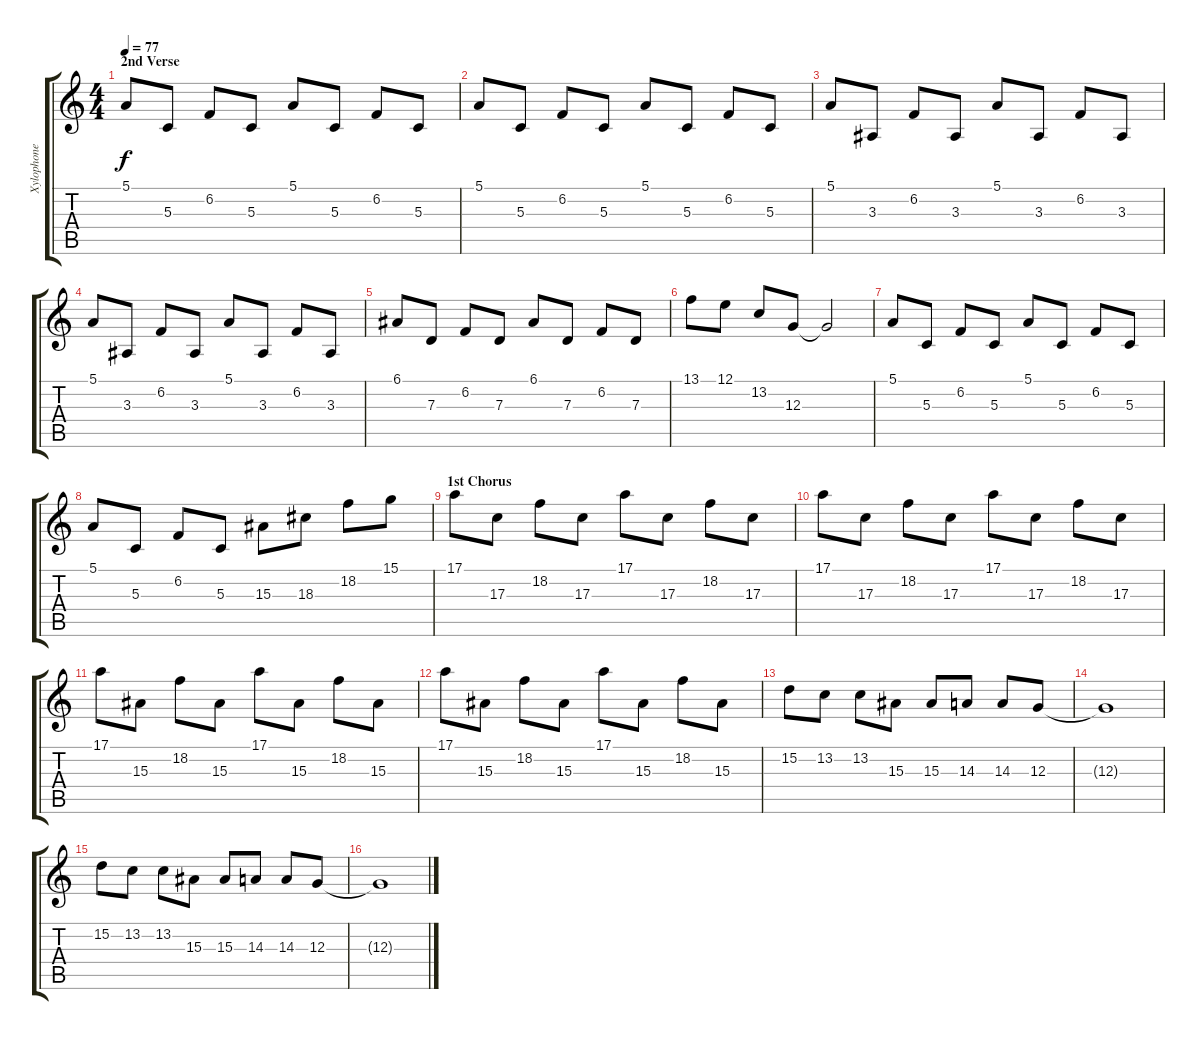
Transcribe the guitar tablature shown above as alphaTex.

\track ("Xylophone" "Xylophone") {instrument musicbox}
\staff {score tabs}
\tuning (E4 B3 G3 D3 A2 E2) {hide}
\ts (4 4)
\section ("" "2nd Verse")
\tempo 77
\clef g2
\ks c
5.1.8{dy f} 5.3.8 6.2.8 5.3.8 5.1.8 5.3.8 6.2.8 5.3.8 |
5.1.8 5.3.8 6.2.8 5.3.8 5.1.8 5.3.8 6.2.8 5.3.8 |
5.1.8 3.3.8 6.2.8 3.3.8 5.1.8 3.3.8 6.2.8 3.3.8 |
5.1.8 3.3.8 6.2.8 3.3.8 5.1.8 3.3.8 6.2.8 3.3.8 |
6.1.8 7.3.8 6.2.8 7.3.8 6.1.8 7.3.8 6.2.8 7.3.8 |
13.1.8 12.1.8 13.2.8 12.3.8 12.3{t}.2 |
5.1.8 5.3.8 6.2.8 5.3.8 5.1.8 5.3.8 6.2.8 5.3.8 |
5.1.8 5.3.8 6.2.8 5.3.8 15.3.8 18.3.8 18.2.8 15.1.8 |
\section ("" "1st Chorus")
17.1.8 17.3.8 18.2.8 17.3.8 17.1.8 17.3.8 18.2.8 17.3.8 |
17.1.8 17.3.8 18.2.8 17.3.8 17.1.8 17.3.8 18.2.8 17.3.8 |
17.1.8 15.3.8 18.2.8 15.3.8 17.1.8 15.3.8 18.2.8 15.3.8 |
17.1.8 15.3.8 18.2.8 15.3.8 17.1.8 15.3.8 18.2.8 15.3.8 |
15.2.8 13.2.8 13.2.8 15.3.8 15.3.8 14.3.8 14.3.8 12.3.8 |
12.3{t}.1 |
15.2.8 13.2.8 13.2.8 15.3.8 15.3.8 14.3.8 14.3.8 12.3.8 |
12.3{t}.1
